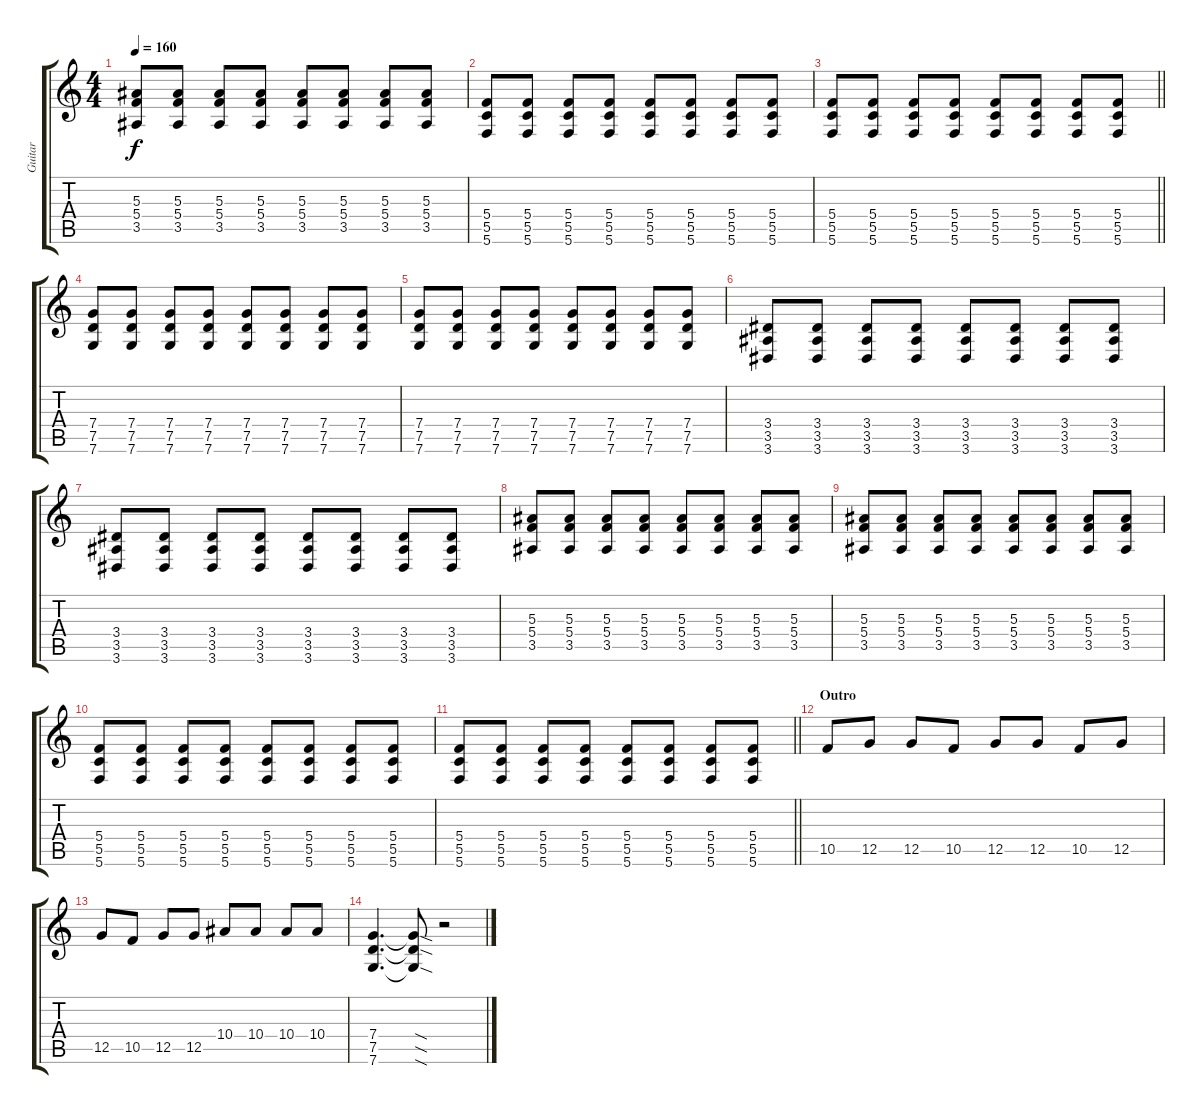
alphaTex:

\track ("Guitar" "Guitar") {instrument distortionguitar}
\staff {score tabs}
\tuning (D4 A3 F3 C3 G2 C2) {hide}
\ts (4 4)
\tempo 160
\clef g2
\ks c
(5.3 5.4 3.5).8{dy f} (5.3 5.4 3.5).8 (5.3 5.4 3.5).8 (5.3 5.4 3.5).8 (5.3 5.4 3.5).8 (5.3 5.4 3.5).8 (5.3 5.4 3.5).8 (5.3 5.4 3.5).8 |
(5.4 5.5 5.6).8 (5.4 5.5 5.6).8 (5.4 5.5 5.6).8 (5.4 5.5 5.6).8 (5.4 5.5 5.6).8 (5.4 5.5 5.6).8 (5.4 5.5 5.6).8 (5.4 5.5 5.6).8 |
\barLineRight lightlight
(5.4 5.5 5.6).8 (5.4 5.5 5.6).8 (5.4 5.5 5.6).8 (5.4 5.5 5.6).8 (5.4 5.5 5.6).8 (5.4 5.5 5.6).8 (5.4 5.5 5.6).8 (5.4 5.5 5.6).8 |
(7.4 7.5 7.6).8 (7.4 7.5 7.6).8 (7.4 7.5 7.6).8 (7.4 7.5 7.6).8 (7.4 7.5 7.6).8 (7.4 7.5 7.6).8 (7.4 7.5 7.6).8 (7.4 7.5 7.6).8 |
(7.4 7.5 7.6).8 (7.4 7.5 7.6).8 (7.4 7.5 7.6).8 (7.4 7.5 7.6).8 (7.4 7.5 7.6).8 (7.4 7.5 7.6).8 (7.4 7.5 7.6).8 (7.4 7.5 7.6).8 |
(3.4 3.5 3.6).8 (3.4 3.5 3.6).8 (3.4 3.5 3.6).8 (3.4 3.5 3.6).8 (3.4 3.5 3.6).8 (3.4 3.5 3.6).8 (3.4 3.5 3.6).8 (3.4 3.5 3.6).8 |
(3.4 3.5 3.6).8 (3.4 3.5 3.6).8 (3.4 3.5 3.6).8 (3.4 3.5 3.6).8 (3.4 3.5 3.6).8 (3.4 3.5 3.6).8 (3.4 3.5 3.6).8 (3.4 3.5 3.6).8 |
(5.3 5.4 3.5).8 (5.3 5.4 3.5).8 (5.3 5.4 3.5).8 (5.3 5.4 3.5).8 (5.3 5.4 3.5).8 (5.3 5.4 3.5).8 (5.3 5.4 3.5).8 (5.3 5.4 3.5).8 |
(5.3 5.4 3.5).8 (5.3 5.4 3.5).8 (5.3 5.4 3.5).8 (5.3 5.4 3.5).8 (5.3 5.4 3.5).8 (5.3 5.4 3.5).8 (5.3 5.4 3.5).8 (5.3 5.4 3.5).8 |
(5.4 5.5 5.6).8 (5.4 5.5 5.6).8 (5.4 5.5 5.6).8 (5.4 5.5 5.6).8 (5.4 5.5 5.6).8 (5.4 5.5 5.6).8 (5.4 5.5 5.6).8 (5.4 5.5 5.6).8 |
\barLineRight lightlight
(5.4 5.5 5.6).8 (5.4 5.5 5.6).8 (5.4 5.5 5.6).8 (5.4 5.5 5.6).8 (5.4 5.5 5.6).8 (5.4 5.5 5.6).8 (5.4 5.5 5.6).8 (5.4 5.5 5.6).8 |
\section ("" "Outro")
10.5.8 12.5.8 12.5.8 10.5.8 12.5.8 12.5.8 10.5.8 12.5.8 |
12.5.8 10.5.8 12.5.8 12.5.8 10.4.8 10.4.8 10.4.8 10.4.8 |
(7.4 7.5 7.6).4{d} (7.4{sod t} 7.5{sod t} 7.6{sod t}).8 r.2
